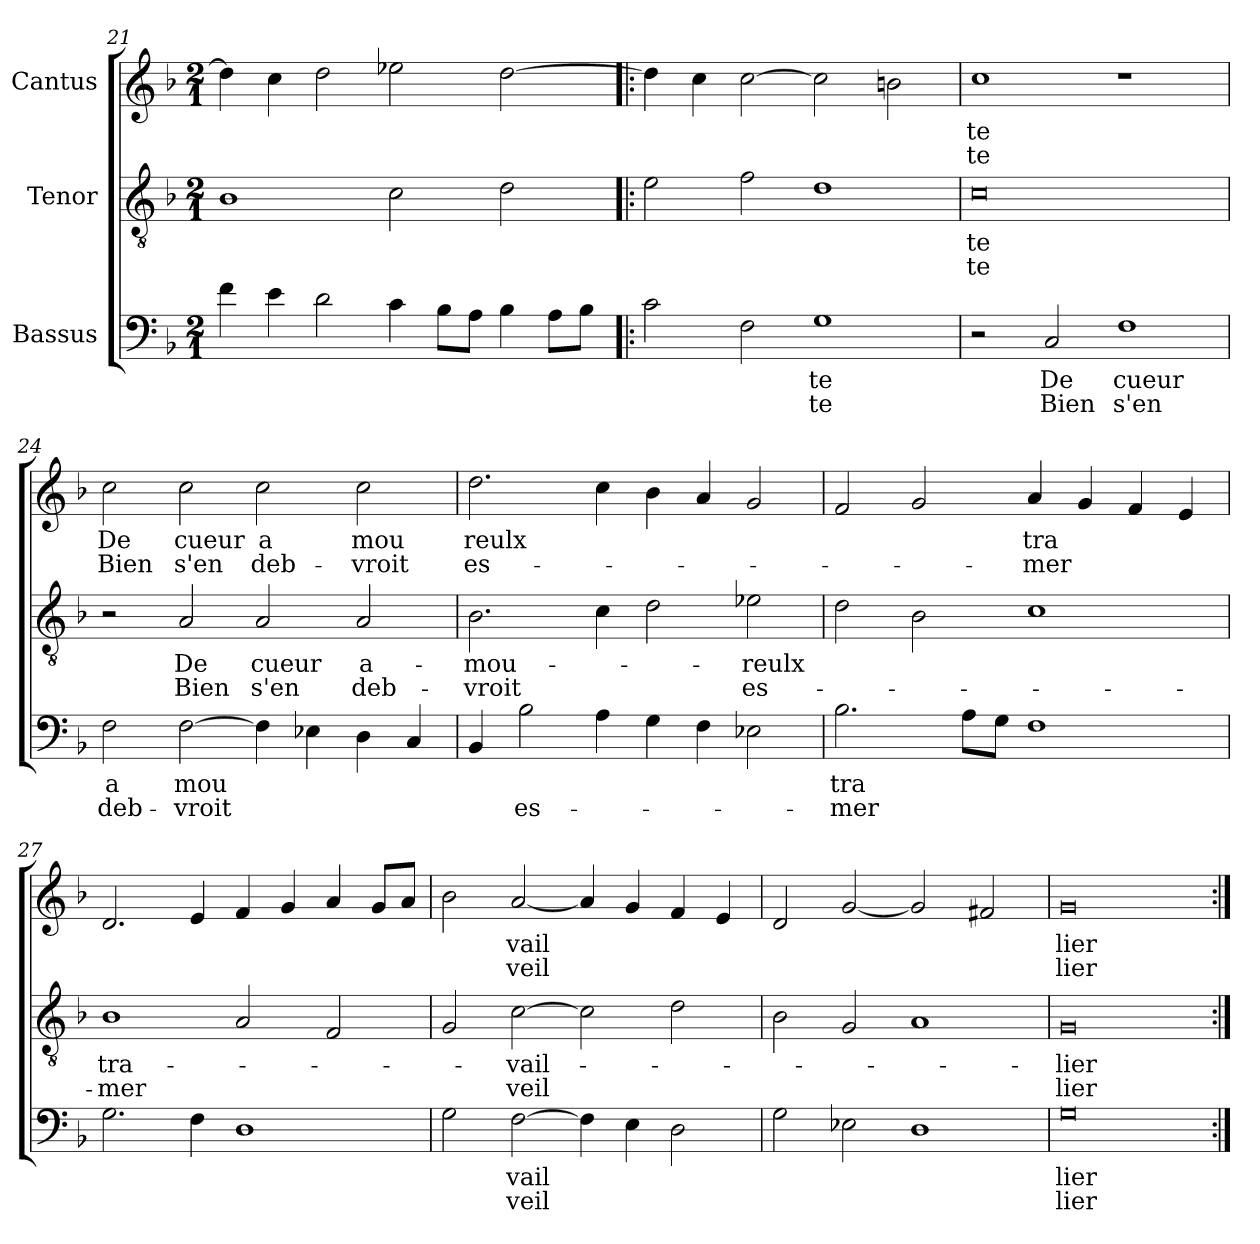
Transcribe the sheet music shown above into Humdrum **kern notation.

**kern	**text	**text	**kern	**text	**text	**kern	**text	**text
*part3	*part3	*part3	*part2	*part2	*part2	*part1	*part1	*part1
*staff3	*staff3	*staff3	*staff2	*staff2	*staff2	*staff1	*staff1	*staff1
*I"Bassus	*	*	*I"Tenor	*	*	*I"Cantus	*	*
!!LO:LB:g=z
*clefF4	*	*	*clefGv2	*	*	*clefG2	*	*
*k[b-]	*	*	*k[b-]	*	*	*k[b-]	*	*
*F:	*	*	*F:	*	*	*F:	*	*
*M2/1	*	*	*M2/1	*	*	*M2/1	*	*
=21	=21	=21	=21	=21	=21	=21	=21	=21
4f\	.	.	1B-	.	.	4dd\]	.	.
4e\	.	.	.	.	.	4cc\	.	.
2d\	.	.	.	.	.	2dd\	.	.
4c\	.	.	2c\	.	.	2ee-X\	.	.
8B-\L	.	.	.	.	.	.	.	.
8A\J	.	.	.	.	.	.	.	.
4B-\	.	.	2d\	.	.	[>2dd\	.	.
8A\L	.	.	.	.	.	.	.	.
8B-\J	.	.	.	.	.	.	.	.
=22!|:	=22!|:	=22!|:	=22!|:	=22!|:	=22!|:	=22!|:	=22!|:	=22!|:
2c\	.	.	2e\	.	.	4dd\]	.	.
.	.	.	.	.	.	4cc\	.	.
2F\	.	.	2f\	.	.	[>2cc\	.	.
!	!LO:LY:b	!LO:LY:b	!	!	!	!	!	!
1G	te	-te	1d	.	.	2cc\]	.	.
.	.	.	.	.	.	2bn\	.	.
=23	=23	=23	=23	=23	=23	=23	=23	=23
!	!	!	!	!LO:LY:b	!LO:LY:b	!	!LO:LY:b	!LO:LY:b
2r	.	.	0c	-te	-te	1cc	te	-te
!	!LO:LY:b	!LO:LY:b	!	!	!	!	!	!
2C/	De	Bien	.	.	.	.	.	.
!	!LO:LY:b	!LO:LY:b	!	!	!	!	!	!
1F	cueur	s'en	.	.	.	1r	.	.
=24	=24	=24	=24	=24	=24	=24	=24	=24
!	!LO:LY:b	!LO:LY:b	!	!	!	!	!LO:LY:b	!LO:LY:b
2F\	a	deb-	2r	.	.	2cc\	De	Bien
!	!LO:LY:b	!LO:LY:b	!	!LO:LY:b	!LO:LY:b	!	!LO:LY:b	!LO:LY:b
[>2F\	mou	-vroit	2A/	De	Bien	2cc\	cueur	s'en
!	!	!	!	!LO:LY:b	!LO:LY:b	!	!LO:LY:b	!LO:LY:b
4F\]	.	.	2A/	cueur	s'en	2cc\	a	deb-
4E-X\	.	.	.	.	.	.	.	.
!	!	!	!	!LO:LY:b	!LO:LY:b	!	!LO:LY:b	!LO:LY:b
4D\	.	.	2A/	a-	deb-	2cc\	mou	-vroit
4C/	.	.	.	.	.	.	.	.
=25	=25	=25	=25	=25	=25	=25	=25	=25
!	!	!	!	!LO:LY:b	!LO:LY:b	!	!LO:LY:b	!LO:LY:b
4BB-/	.	.	2.B-\	-mou-	-vroit	2.dd\	reulx	es-
!	!	!LO:LY:b	!	!	!	!	!	!
2B-\	.	es-	.	.	.	.	.	.
4A\	.	.	4c\	.	.	4cc\	.	.
4G\	.	.	2d\	.	.	4b-\	.	.
4F\	.	.	.	.	.	4a/	.	.
!	!	!	!	!LO:LY:b	!LO:LY:b	!	!	!
2E-X\	.	.	2e-X\	-reulx	es-	2g/	.	.
!!LO:LB:g=z
=26	=26	=26	=26	=26	=26	=26	=26	=26
!	!LO:LY:b	!LO:LY:b	!	!	!	!	!	!
2.B-\	tra	-mer	2d\	.	.	2f/	.	.
.	.	.	2B-\	.	.	2g/	.	.
8A\L	.	.	.	.	.	.	.	.
8G\J	.	.	.	.	.	.	.	.
!	!	!	!	!	!	!	!LO:LY:b	!LO:LY:b
1F	.	.	1c	.	.	4a/	tra	-mer
.	.	.	.	.	.	4g/	.	.
.	.	.	.	.	.	4f/	.	.
.	.	.	.	.	.	4e/	.	.
=27	=27	=27	=27	=27	=27	=27	=27	=27
!	!	!	!	!LO:LY:b	!LO:LY:b	!	!	!
2.G\	.	.	1B-	tra-	-mer	2.d/	.	.
4F\	.	.	.	.	.	4e/	.	.
1D	.	.	2A/	.	.	4f/	.	.
.	.	.	.	.	.	4g/	.	.
.	.	.	2F/	.	.	4a/	.	.
.	.	.	.	.	.	8g/L	.	.
.	.	.	.	.	.	8a/J	.	.
=28	=28	=28	=28	=28	=28	=28	=28	=28
2G\	.	.	2G/	.	.	2b-\	.	.
!	!LO:LY:b	!LO:LY:b	!	!LO:LY:b	!LO:LY:b	!	!LO:LY:b	!LO:LY:b
[>2F\	vail	veil	[>2c\	-vail-	veil	[<2a/	vail	veil
4F\]	.	.	2c\]	.	.	4a/]	.	.
4E\	.	.	.	.	.	4g/	.	.
2D\	.	.	2d\	.	.	4f/	.	.
.	.	.	.	.	.	4e/	.	.
=29	=29	=29	=29	=29	=29	=29	=29	=29
2G\	.	.	2B-\	.	.	2d/	.	.
2E-X\	.	.	2G/	.	.	[<2g/	.	.
1D	.	.	1A	.	.	2g/]	.	.
.	.	.	.	.	.	2f#X/	.	.
=30	=30	=30	=30	=30	=30	=30	=30	=30
!	!LO:LY:b	!LO:LY:b	!	!LO:LY:b	!LO:LY:b	!	!LO:LY:b	!LO:LY:b
0G	lier	lier	0G	-lier	lier	0g	lier	lier
=:|!	=:|!	=:|!	=:|!	=:|!	=:|!	=:|!	=:|!	=:|!
*-	*-	*-	*-	*-	*-	*-	*-	*-
